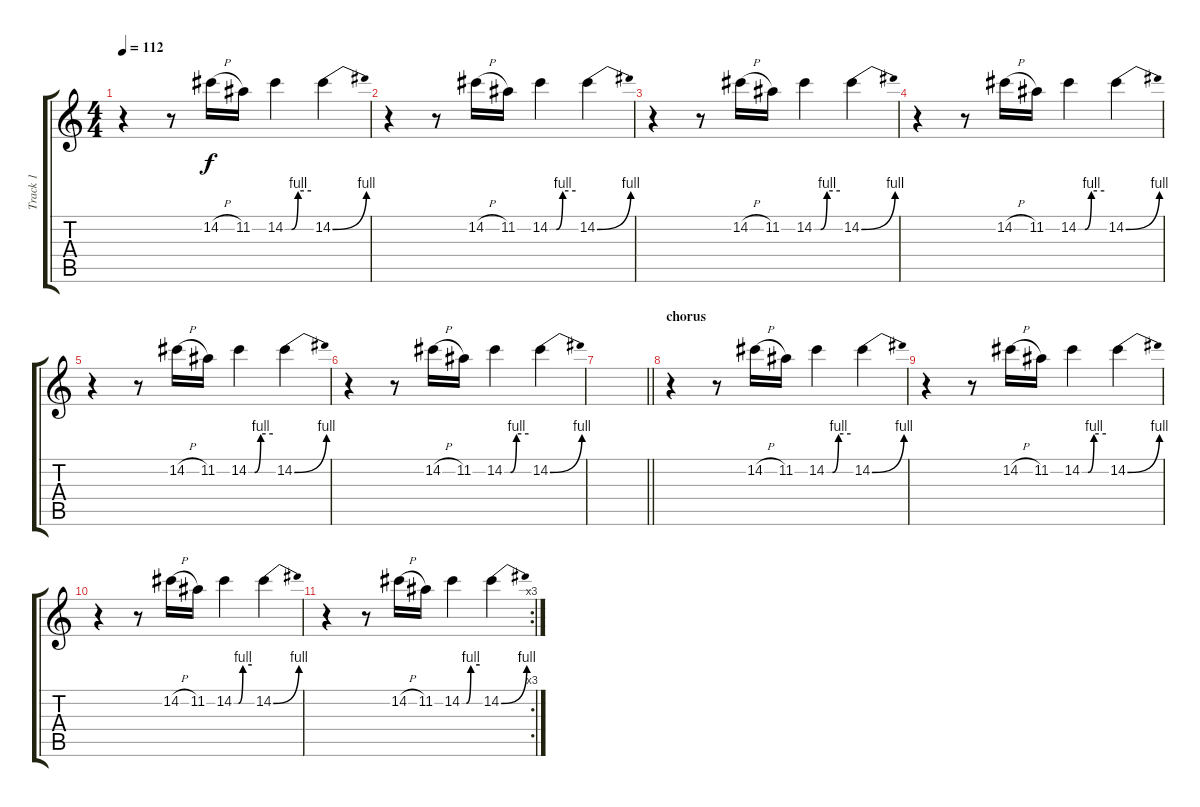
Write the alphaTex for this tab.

\track ("Track 1" "Track 1") {instrument overdrivenguitar}
\staff {score tabs}
\tuning (E4 B3 G3 D3 A2 E2) {hide}
\ts (4 4)
\tempo 112
\clef g2
\ks c
r.4{dy f} r.8 14.2{h}.16 11.2.16 14.2{be (custom 0 0 15 0 30 4 60 4)}.4 14.2{be (bend 0 0 60 4)}.4 |
r.4 r.8 14.2{h}.16 11.2.16 14.2{be (custom 0 0 15 0 30 4 60 4)}.4 14.2{be (bend 0 0 60 4)}.4 |
r.4 r.8 14.2{h}.16 11.2.16 14.2{be (custom 0 0 15 0 30 4 60 4)}.4 14.2{be (bend 0 0 60 4)}.4 |
r.4 r.8 14.2{h}.16 11.2.16 14.2{be (custom 0 0 15 0 30 4 60 4)}.4 14.2{be (bend 0 0 60 4)}.4 |
r.4 r.8 14.2{h}.16 11.2.16 14.2{be (custom 0 0 15 0 30 4 60 4)}.4 14.2{be (bend 0 0 60 4)}.4 |
r.4 r.8 14.2{h}.16 11.2.16 14.2{be (custom 0 0 15 0 30 4 60 4)}.4 14.2{be (bend 0 0 60 4)}.4 |
\barLineRight lightlight
|
\section ("" "chorus")
r.4 r.8 14.2{h}.16 11.2.16 14.2{be (custom 0 0 15 0 30 4 60 4)}.4 14.2{be (bend 0 0 60 4)}.4 |
r.4 r.8 14.2{h}.16 11.2.16 14.2{be (custom 0 0 15 0 30 4 60 4)}.4 14.2{be (bend 0 0 60 4)}.4 |
r.4 r.8 14.2{h}.16 11.2.16 14.2{be (custom 0 0 15 0 30 4 60 4)}.4 14.2{be (bend 0 0 60 4)}.4 |
\rc 3
r.4 r.8 14.2{h}.16 11.2.16 14.2{be (custom 0 0 15 0 30 4 60 4)}.4 14.2{be (bend 0 0 60 4)}.4
